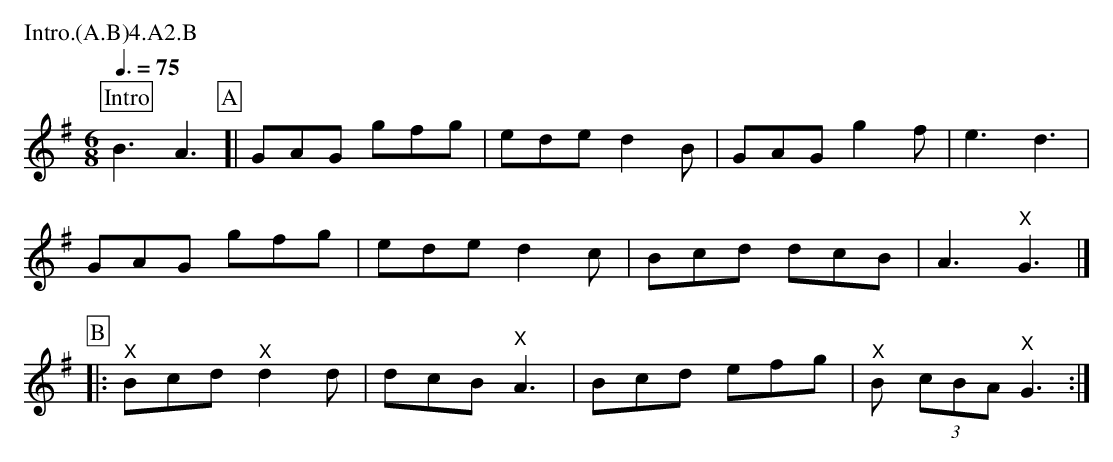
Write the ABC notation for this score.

X:1
T:Abnalls Lichfield
P:Intro.(A.B)4.A2.B
K:G
Q:3/8=75
M:6/8
P:Intro
B3 A3\
P:A
[|GAG gfg|ede d2 B|GAG g2f|e3 d3|
GAG gfg|ede d2 c|Bcd dcB|A3 "X"G3|]
P:B
[|:Bcd d2 d|dcB A3|Bcd efg|B (3cBA G3:|]
s: "^X" **"^X"|***"^X"| |"^X" ***"^X"
W:
W: 8-man dance stick dance.
W: Two note intro, Walk round, Ch,
W:
W:The tune is "The General Toast" attributed to O'Carolan.
W:
W: Our understanding of this dance has changed since we first learnt it.
W: When Green Man's Morris taught us Lichfield in the 1970's, this dance was one they included.
W: However it was never in their published repertoire or that of Stafford or the current Lichfield Men, and
W: it does not appear in the Black Book.
W: Conclusion after discussions with Geoff Jerram is that it was probably composed in the 1970's.
W: I've written a separate background note on the dance with further information.
